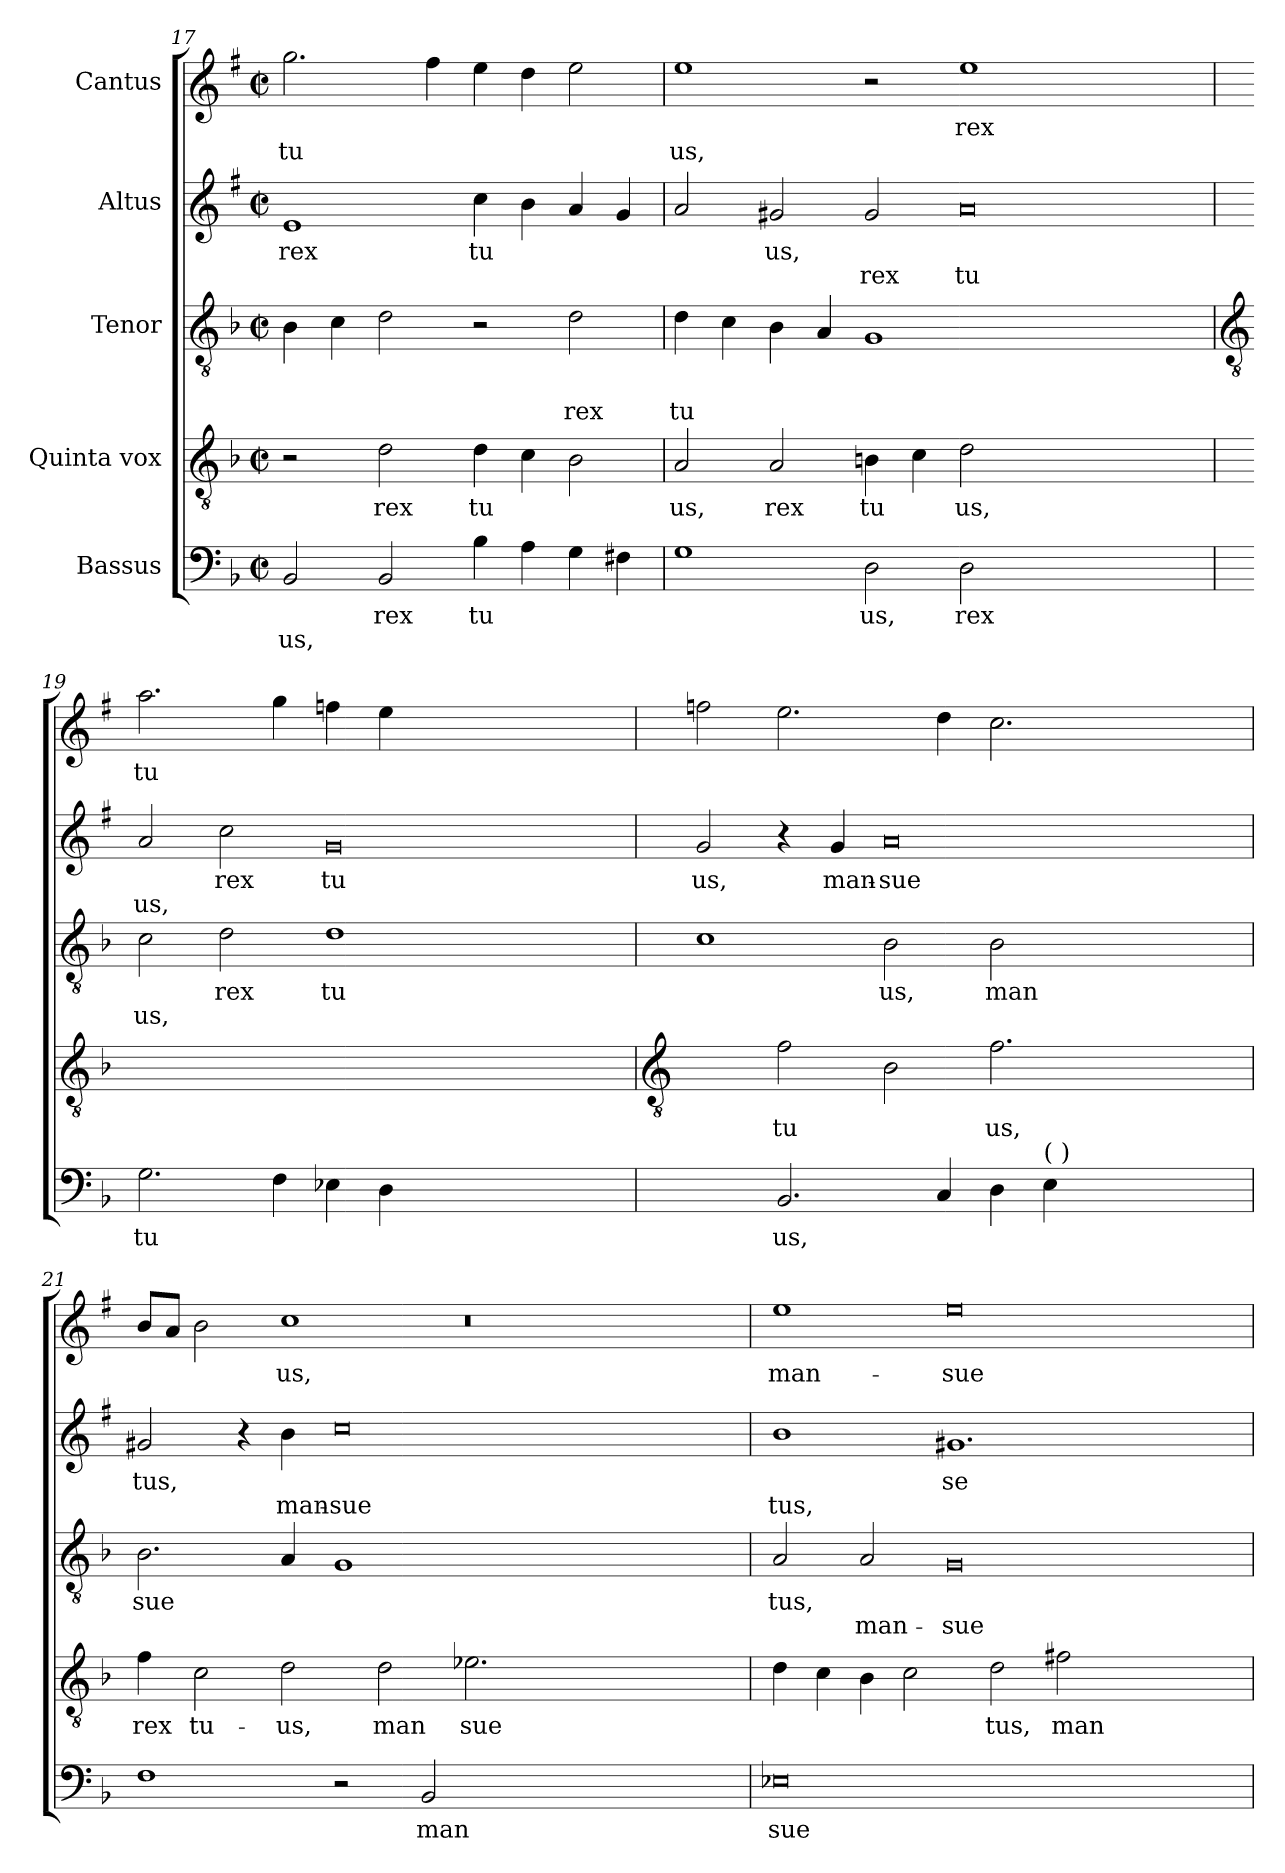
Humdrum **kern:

**kern	**text	**text	**kern	**text	**kern	**text	**text	**kern	**text	**text	**kern	**text	**text
*part5	*part5	*part5	*part4	*part4	*part3	*part3	*part3	*part2	*part2	*part2	*part1	*part1	*part1
*staff5	*staff5	*staff5	*staff4	*staff4	*staff3	*staff3	*staff3	*staff2	*staff2	*staff2	*staff1	*staff1	*staff1
*I"Bassus	*	*	*I"Quinta vox	*	*I"Tenor	*	*	*I"Altus	*	*	*I"Cantus	*	*
*clefF4	*	*	*clefGv2	*	*clefGv2	*	*	*clefG2	*	*	*clefG2	*	*
*	*	*	*	*	*	*	*	*ITrd1c2	*	*	*ITrd1c2	*	*
*k[b-]	*	*	*k[b-]	*	*k[b-]	*	*	*k[b-]	*	*	*k[b-]	*	*
*F:	*	*	*F:	*	*F:	*	*	*F:	*	*	*F:	*	*
*M4/2	*	*	*M4/2	*	*M4/2	*	*	*M4/2	*	*	*M4/2	*	*
*met(c|)	*	*	*met(c|)	*	*met(c|)	*	*	*met(c|)	*	*	*met(c|)	*	*
=17A	=17A	=17A	=17A	=17A	=17A	=17A	=17A	=17A	=17A	=17A	=17A	=17A	=17A
!	!	!LO:LY:b	!	!	!	!	!	!	!LO:LY:b	!	!	!	!LO:LY:b
2BB-	.	us,	2r	.	4B-	.	.	1d	rex	.	2.ff	.	tu
.	.	.	.	.	4c	.	.	.	.	.	.	.	.
!	!LO:LY:b	!	!	!LO:LY:b	!	!	!	!	!	!	!	!	!
2BB-	rex	.	2d	rex	2d	.	.	.	.	.	.	.	.
.	.	.	.	.	.	.	.	.	.	.	4ee	.	.
!	!LO:LY:b	!	!	!LO:LY:b	!	!	!	!	!LO:LY:b	!	!	!	!
4B-	tu	.	4d	tu	2r	.	.	4b-	tu	.	4dd	.	.
4A	.	.	4c	.	.	.	.	4a	.	.	4cc	.	.
!	!	!	!	!	!	!	!LO:LY:b	!	!	!	!	!	!
4G	.	.	2B-	.	2d	.	rex	4g	.	.	2dd	.	.
4F#X	.	.	.	.	.	.	.	4f	.	.	.	.	.
=18A	=18A	=18A	=18A	=18A	=18A	=18A	=18A	=18A	=18A	=18A	=18A	=18A	=18A
!	!	!	!	!LO:LY:b	!	!	!LO:LY:b	!	!	!	!	!	!LO:LY:b
1G	.	.	2A	us,	4d	.	tu	2g	.	.	1dd	.	us,
.	.	.	.	.	4c	.	.	.	.	.	.	.	.
!	!	!	!	!LO:LY:b	!	!	!	!	!LO:LY:b	!	!	!	!
.	.	.	2A	rex	4B-	.	.	2f#X	us,	.	.	.	.
.	.	.	.	.	4A	.	.	.	.	.	.	.	.
!	!LO:LY:b	!	!	!LO:LY:b	!	!	!	!	!	!LO:LY:b	!	!	!
2D	us,	.	4Bn	tu	1G	.	.	2f#	.	rex	2r	.	.
.	.	.	4c	.	.	.	.	.	.	.	.	.	.
!	!LO:LY:b	!	!	!LO:LY:b	!	!	!	!	!	!LO:LY:b	!	!LO:LY:b	!
2D	rex	.	2d	us,	.	.	.	0g	.	tu	1dd	rex	.
1.ryy	.	.	1.ryy	.	1.ryy	.	.	.	.	.	.	.	.
.	.	.	.	.	.	.	.	.	.	.	1ryy	.	.
!!LO:LB:g=z
=19A	=19A	=19A	=19A	=19A	=19A	=19A	=19A	=19A	=19A	=19A	=19A	=19A	=19A
*	*	*	*	*	*clefGv2	*	*	*	*	*	*	*	*
!	!LO:LY:b	!	!	!LO:LY:b	!	!	!LO:LY:b	!	!	!LO:LY:b	!	!LO:LY:b	!
2.G	tu	.	[1e-Xyy	Rex	2c	.	us,	2g	.	us,	2.gg	tu	.
!	!	!	!	!	!	!LO:LY:b	!	!	!LO:LY:b	!	!	!	!
.	.	.	.	.	2d	rex	.	2b-	rex	.	.	.	.
4F	.	.	.	.	.	.	.	.	.	.	4ff	.	.
!	!	!	!	!	!	!LO:LY:b	!	!	!LO:LY:b	!	!	!	!
4E-X	.	.	0ryy	.	1d	tu	.	0f	tu	.	4ee-X	.	.
4D	.	.	.	.	.	.	.	.	.	.	4dd	.	.
[2Cyy	.	.	.	.	.	.	.	.	.	.	1.ryy	.	.
1ryy	.	.	.	.	1ryy	.	.	.	.	.	.	.	.
!!LO:LB:g=z
=20	=20	=20	=20	=20	=20	=20	=20	=20	=20	=20	=20	=20	=20
*	*	*	*clefGv2	*	*	*	*	*	*	*	*	*	*
!	!	!	!	!	!	!	!	!	!LO:LY:b	!	!	!	!
2Cyy]	.	.	2e-yy]	.	1c	.	.	2f	us,	.	2ee-X	.	.
!	!LO:LY:b	!	!	!LO:LY:b	!	!	!	!	!	!	!	!	!
2.BB-	us,	.	2f	tu	.	.	.	4r	.	.	2.dd	.	.
!	!	!	!	!	!	!	!	!	!LO:LY:b	!	!	!	!
.	.	.	.	.	.	.	.	4f	man-	.	.	.	.
!	!	!	!	!	!	!LO:LY:b	!	!	!LO:LY:b	!	!	!	!
.	.	.	2B-	.	2B-	us,	.	0g	-sue	.	.	.	.
4C	.	.	.	.	.	.	.	.	.	.	4cc	.	.
!	!	!	!	!LO:LY:b	!	!LO:LY:b	!	!	!	!	!	!	!
4D	.	.	2.f	us,	2B-	man	.	.	.	.	2.b-	.	.
!LO:TX:a:t=(  )	!	!	!	!	!	!	!	!	!	!	!	!	!
4E	.	.	.	.	.	.	.	.	.	.	.	.	.
1ryy	.	.	.	.	1ryy	.	.	.	.	.	.	.	.
.	.	.	2.ryy	.	.	.	.	.	.	.	2.ryy	.	.
=21	=21	=21	=21	=21	=21	=21	=21	=21	=21	=21	=21	=21	=21
!	!	!	!	!LO:LY:b	!	!LO:LY:b	!	!	!LO:LY:b	!	!	!	!
1F	.	.	4f	rex	2.B-	sue	.	2f#X	tus,	.	8aL	.	.
.	.	.	.	.	.	.	.	.	.	.	8gJ	.	.
!	!	!	!	!LO:LY:b	!	!	!	!	!	!	!	!	!
.	.	.	2c	tu-	.	.	.	.	.	.	2a	.	.
.	.	.	.	.	.	.	.	4r	.	.	.	.	.
!	!	!	!	!LO:LY:b	!	!	!	!	!	!LO:LY:b	!	!LO:LY:b	!
.	.	.	2d	-us,	4A	.	.	4a	.	man-	1b-	us,	.
!	!	!	!	!	!	!	!	!	!	!LO:LY:b	!	!	!
2r	.	.	.	.	1G	.	.	0b-	.	-sue	.	.	.
!	!	!	!	!LO:LY:b	!	!	!	!	!	!	!	!	!
.	.	.	2d	man	.	.	.	.	.	.	.	.	.
!	!LO:LY:b	!	!	!	!	!	!	!	!	!	!	!	!
2BB-	man	.	.	.	.	.	.	.	.	.	.	.	.
!	!	!	!	!LO:LY:b	!	!	!	!	!	!	!	!	!
.	.	.	2.e-X	sue	.	.	.	.	.	.	0r	.	.
1..ryy	.	.	.	.	1..ryy	.	.	.	.	.	.	.	.
.	.	.	1ryy	.	.	.	.	.	.	.	.	.	.
.	.	.	.	.	.	.	.	2.ryy	.	.	.	.	.
.	.	.	4ryy	.	.	.	.	.	.	.	.	.	.
=22	=22	=22	=22	=22	=22	=22	=22	=22	=22	=22	=22	=22	=22
!	!LO:LY:b	!	!	!	!	!LO:LY:b	!	!	!	!LO:LY:b	!	!LO:LY:b	!
0E-X	sue	.	4d	.	2A	tus,	.	1a	.	tus,	1dd	man-	.
.	.	.	4c	.	.	.	.	.	.	.	.	.	.
!	!	!	!	!	!	!	!LO:LY:b	!	!	!	!	!	!
.	.	.	4B-	.	2A	.	man-	.	.	.	.	.	.
.	.	.	2c	.	.	.	.	.	.	.	.	.	.
!	!	!	!	!	!	!	!LO:LY:b	!	!LO:LY:b	!	!	!LO:LY:b	!
.	.	.	.	.	0G	.	-sue	1.f#X	se-	.	0dd	-sue	.
!	!	!	!	!LO:LY:b	!	!	!	!	!	!	!	!	!
.	.	.	2d	tus,	.	.	.	.	.	.	.	.	.
!	!	!	!	!LO:LY:b	!	!	!	!	!	!	!	!	!
.	.	.	2f#X	man-	.	.	.	.	.	.	.	.	.
1ryy	.	.	.	.	.	.	.	.	.	.	.	.	.
.	.	.	2.ryy	.	.	.	.	.	.	.	.	.	.
.	.	.	.	.	.	.	.	2ryy	.	.	.	.	.
=	=	=	=	=	=	=	=	=	=	=	=	=	=
*-	*-	*-	*-	*-	*-	*-	*-	*-	*-	*-	*-	*-	*-
